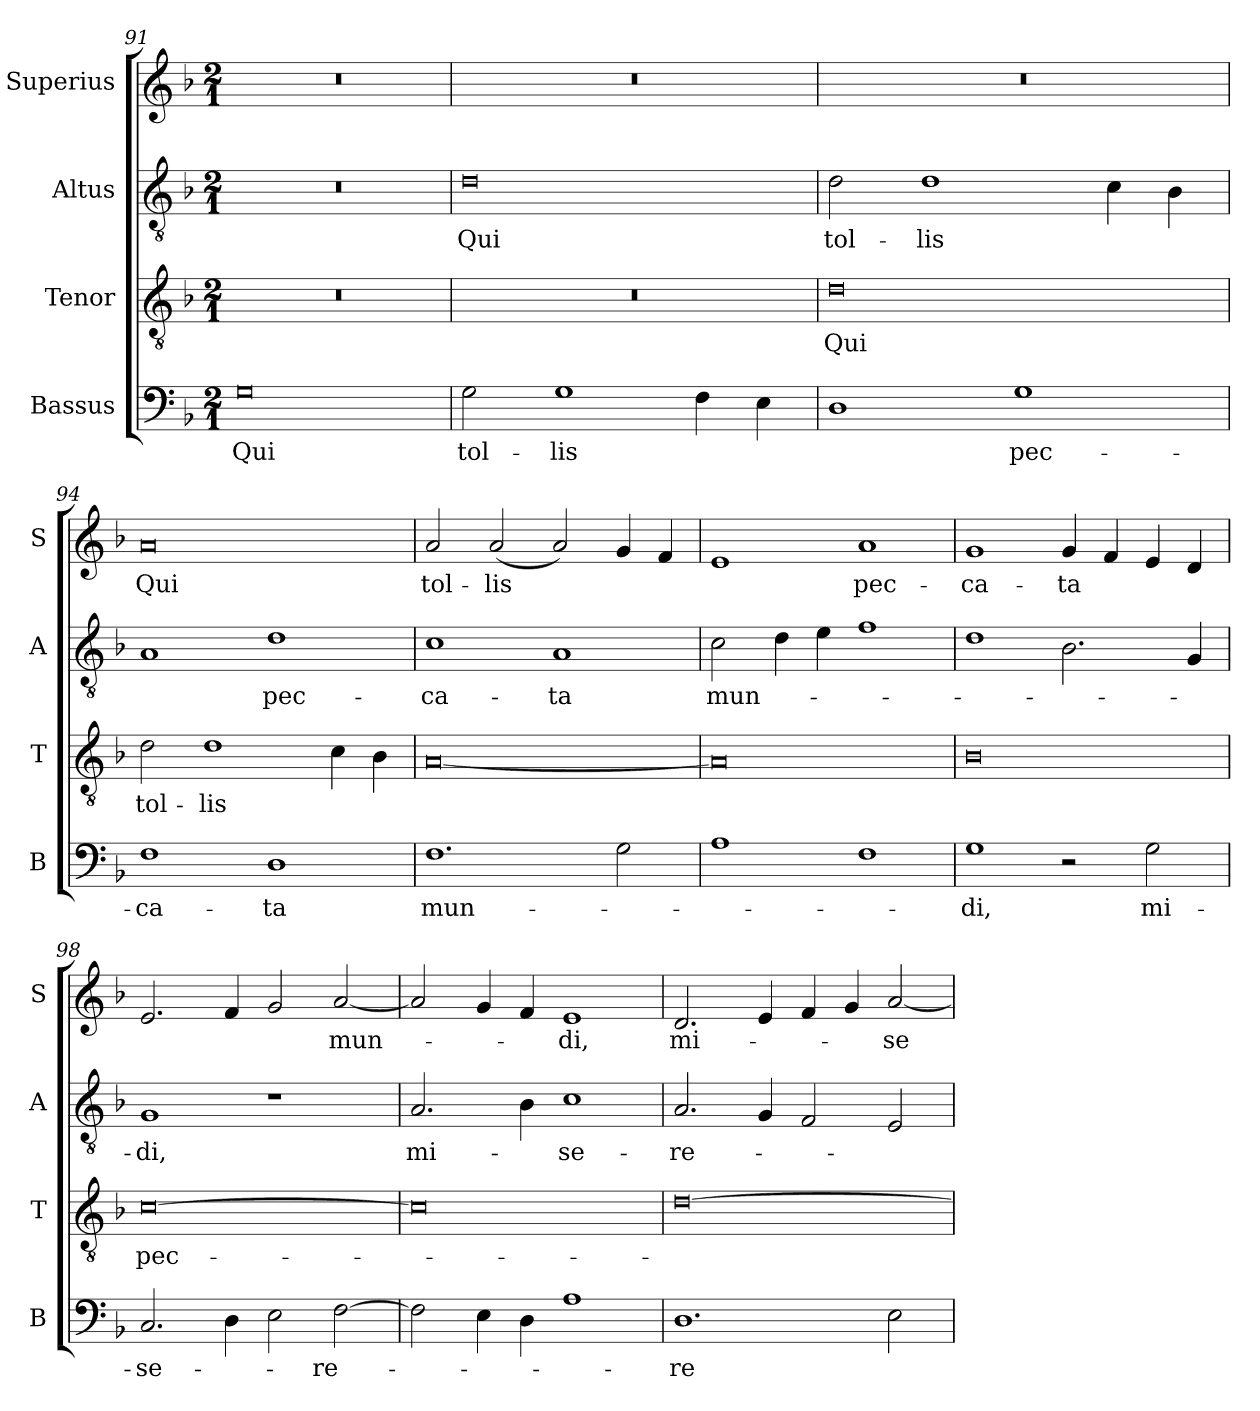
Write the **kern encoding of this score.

**kern	**text	**kern	**text	**kern	**text	**kern	**text
*part4	*part4	*part3	*part3	*part2	*part2	*part1	*part1
*staff4	*staff4	*staff3	*staff3	*staff2	*staff2	*staff1	*staff1
*I"Bassus	*	*I"Tenor	*	*I"Altus	*	*I"Superius	*
*I'B	*	*I'T	*	*I'A	*	*I'S	*
*clefF4	*	*clefGv2	*	*clefGv2	*	*clefG2	*
*k[b-]	*	*k[b-]	*	*k[b-]	*	*k[b-]	*
*M2/1	*	*M2/1	*	*M2/1	*	*M2/1	*
=91	=91	=91	=91	=91	=91	=91	=91
0G	Qui	0r	.	0r	.	0r	.
=92	=92	=92	=92	=92	=92	=92	=92
2G	tol-	0r	.	0d	Qui	0r	.
1G	-lis	.	.	.	.	.	.
4F	.	.	.	.	.	.	.
4E	.	.	.	.	.	.	.
=93	=93	=93	=93	=93	=93	=93	=93
1D	.	0d	Qui	2d	tol-	0r	.
.	.	.	.	1d	-lis	.	.
1G	pec-	.	.	.	.	.	.
.	.	.	.	4c	.	.	.
.	.	.	.	4B-	.	.	.
=94	=94	=94	=94	=94	=94	=94	=94
1F	-ca-	2d	tol-	1A	.	0a	Qui
.	.	1d	-lis	.	.	.	.
1D	-ta	.	.	1d	pec-	.	.
.	.	4c	.	.	.	.	.
.	.	4B-	.	.	.	.	.
=95	=95	=95	=95	=95	=95	=95	=95
1.F	mun-	[0A	.	1c	-ca-	2a	tol-
.	.	.	.	.	.	(2a	-lis
.	.	.	.	1A	-ta	2a)	.
2G	.	.	.	.	.	4g	.
.	.	.	.	.	.	4f	.
=96	=96	=96	=96	=96	=96	=96	=96
1A	.	0A]	.	2c	mun-	1e	.
.	.	.	.	4d	.	.	.
.	.	.	.	4e	.	.	.
1F	.	.	.	1f	.	1a	pec-
=97	=97	=97	=97	=97	=97	=97	=97
1G	-di,	0B-	.	1d	.	1g	-ca-
2r	.	.	.	2.B-	.	4g	-ta
.	.	.	.	.	.	4f	.
2G	mi-	.	.	.	.	4e	.
.	.	.	.	4G	.	4d	.
=98	=98	=98	=98	=98	=98	=98	=98
2.C	-se-	[0c	pec-	1G	-di,	2.e	.
4D	.	.	.	.	.	4f	.
2E	.	.	.	1r	.	2g	.
[2F	-re-	.	.	.	.	[2a	mun-
=99	=99	=99	=99	=99	=99	=99	=99
2F]	.	0c]	.	2.A	mi-	2a]	.
4E	.	.	.	.	.	4g	.
4D	.	.	.	4B-	.	4f	.
1A	.	.	.	1c	-se-	1e	-di,
=100	=100	=100	=100	=100	=100	=100	=100
1.D	-re	[0d	.	2.A	-re-	2.d	mi-
.	.	.	.	4G	.	4e	.
.	.	.	.	2F	.	4f	.
.	.	.	.	.	.	4g	.
2E	.	.	.	2E	.	[2a	-se-
=	=	=	=	=	=	=	=
*-	*-	*-	*-	*-	*-	*-	*-
